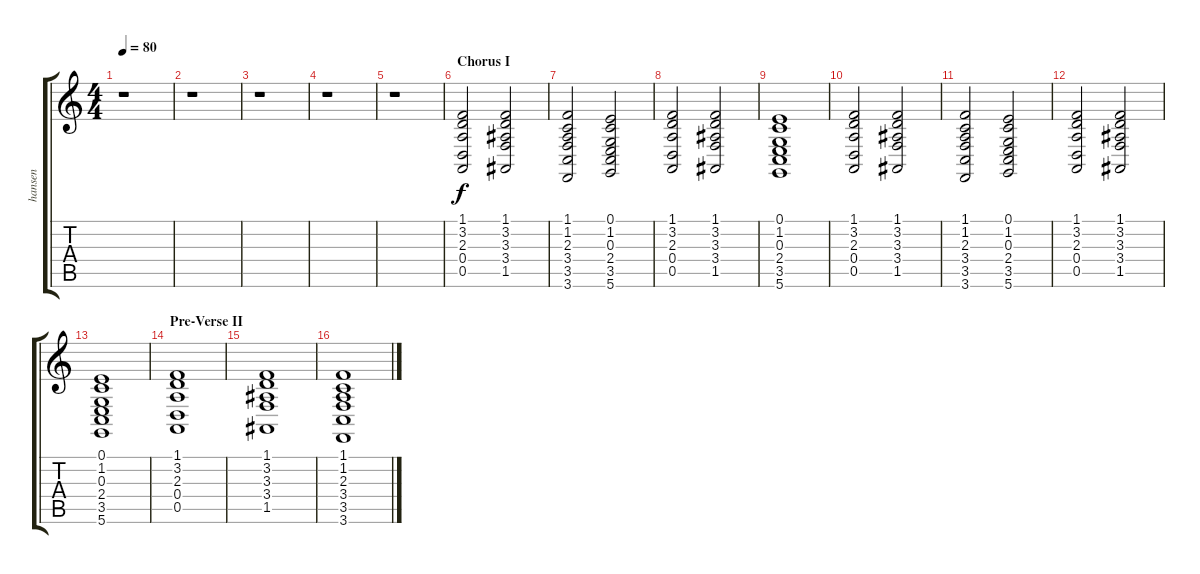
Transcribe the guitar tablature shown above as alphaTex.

\track ("hansen" "hansen") {instrument stringensemble1}
\staff {score tabs}
\tuning (E4 B3 G3 D3 A2 D2) {hide}
\ts (4 4)
\tempo 80
\clef g2
\ks c
r.1{dy f} |
r.1 |
r.1 |
r.1 |
r.1 |
\section ("" "Chorus I")
(1.1 3.2 2.3 0.4 0.5).2 (1.1 3.2 3.3 3.4 1.5).2 |
(1.1 1.2 2.3 3.4 3.5 3.6).2 (0.1 1.2 0.3 2.4 3.5 5.6).2 |
(1.1 3.2 2.3 0.4 0.5).2 (1.1 3.2 3.3 3.4 1.5).2 |
(0.1 1.2 0.3 2.4 3.5 5.6).1 |
(1.1 3.2 2.3 0.4 0.5).2 (1.1 3.2 3.3 3.4 1.5).2 |
(1.1 1.2 2.3 3.4 3.5 3.6).2 (0.1 1.2 0.3 2.4 3.5 5.6).2 |
(1.1 3.2 2.3 0.4 0.5).2 (1.1 3.2 3.3 3.4 1.5).2 |
(0.1 1.2 0.3 2.4 3.5 5.6).1 |
\section ("" "Pre-Verse II")
(1.1 3.2 2.3 0.4 0.5).1 |
(1.1 3.2 3.3 3.4 1.5).1 |
(1.1 1.2 2.3 3.4 3.5 3.6).1
